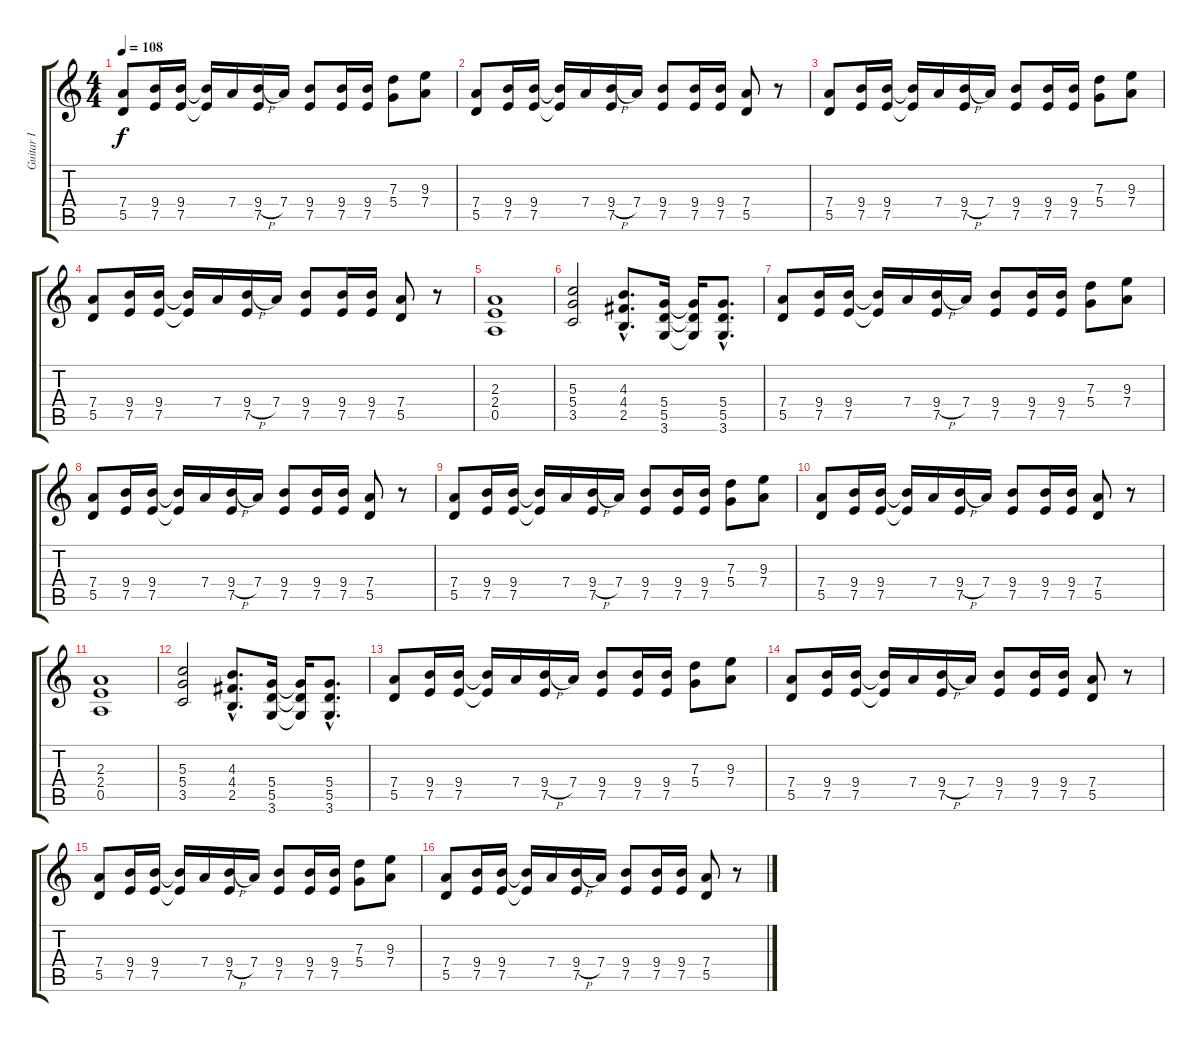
\track ("Guitar I" "Guitar I") {instrument distortionguitar}
\staff {score tabs}
\tuning (E4 B3 G3 D3 A2 E2) {hide}
\ts (4 4)
\tempo 108
\clef g2
\ks c
(7.4 5.5).8{dy f} (9.4 7.5).16 (9.4 7.5).16 (9.4{t} 7.5{t}).16 7.4.16 (9.4{h} 7.5).16 7.4.16 (9.4 7.5).8 (9.4 7.5).16 (9.4 7.5).16 (7.3 5.4).8 (9.3 7.4).8 |
(7.4 5.5).8 (9.4 7.5).16 (9.4 7.5).16 (9.4{t} 7.5{t}).16 7.4.16 (9.4{h} 7.5).16 7.4.16 (9.4 7.5).8 (9.4 7.5).16 (9.4 7.5).16 (7.4 5.5).8 r.8 |
(7.4 5.5).8 (9.4 7.5).16 (9.4 7.5).16 (9.4{t} 7.5{t}).16 7.4.16 (9.4{h} 7.5).16 7.4.16 (9.4 7.5).8 (9.4 7.5).16 (9.4 7.5).16 (7.3 5.4).8 (9.3 7.4).8 |
(7.4 5.5).8 (9.4 7.5).16 (9.4 7.5).16 (9.4{t} 7.5{t}).16 7.4.16 (9.4{h} 7.5).16 7.4.16 (9.4 7.5).8 (9.4 7.5).16 (9.4 7.5).16 (7.4 5.5).8 r.8 |
(2.3 2.4 0.5).1 |
(5.3 5.4 3.5).2 (4.3{hac} 4.4{hac} 2.5{hac}).8{d} (5.4 5.5 3.6).16 (5.4{t} 5.5{t} 3.6{t}).16 (5.4{hac} 5.5{hac} 3.6{hac}).8{d} |
(7.4 5.5).8 (9.4 7.5).16 (9.4 7.5).16 (9.4{t} 7.5{t}).16 7.4.16 (9.4{h} 7.5).16 7.4.16 (9.4 7.5).8 (9.4 7.5).16 (9.4 7.5).16 (7.3 5.4).8 (9.3 7.4).8 |
(7.4 5.5).8 (9.4 7.5).16 (9.4 7.5).16 (9.4{t} 7.5{t}).16 7.4.16 (9.4{h} 7.5).16 7.4.16 (9.4 7.5).8 (9.4 7.5).16 (9.4 7.5).16 (7.4 5.5).8 r.8 |
(7.4 5.5).8 (9.4 7.5).16 (9.4 7.5).16 (9.4{t} 7.5{t}).16 7.4.16 (9.4{h} 7.5).16 7.4.16 (9.4 7.5).8 (9.4 7.5).16 (9.4 7.5).16 (7.3 5.4).8 (9.3 7.4).8 |
(7.4 5.5).8 (9.4 7.5).16 (9.4 7.5).16 (9.4{t} 7.5{t}).16 7.4.16 (9.4{h} 7.5).16 7.4.16 (9.4 7.5).8 (9.4 7.5).16 (9.4 7.5).16 (7.4 5.5).8 r.8 |
(2.3 2.4 0.5).1 |
(5.3 5.4 3.5).2 (4.3{hac} 4.4{hac} 2.5{hac}).8{d} (5.4 5.5 3.6).16 (5.4{t} 5.5{t} 3.6{t}).16 (5.4{hac} 5.5{hac} 3.6{hac}).8{d} |
(7.4 5.5).8 (9.4 7.5).16 (9.4 7.5).16 (9.4{t} 7.5{t}).16 7.4.16 (9.4{h} 7.5).16 7.4.16 (9.4 7.5).8 (9.4 7.5).16 (9.4 7.5).16 (7.3 5.4).8 (9.3 7.4).8 |
(7.4 5.5).8 (9.4 7.5).16 (9.4 7.5).16 (9.4{t} 7.5{t}).16 7.4.16 (9.4{h} 7.5).16 7.4.16 (9.4 7.5).8 (9.4 7.5).16 (9.4 7.5).16 (7.4 5.5).8 r.8 |
(7.4 5.5).8 (9.4 7.5).16 (9.4 7.5).16 (9.4{t} 7.5{t}).16 7.4.16 (9.4{h} 7.5).16 7.4.16 (9.4 7.5).8 (9.4 7.5).16 (9.4 7.5).16 (7.3 5.4).8 (9.3 7.4).8 |
(7.4 5.5).8 (9.4 7.5).16 (9.4 7.5).16 (9.4{t} 7.5{t}).16 7.4.16 (9.4{h} 7.5).16 7.4.16 (9.4 7.5).8 (9.4 7.5).16 (9.4 7.5).16 (7.4 5.5).8 r.8
